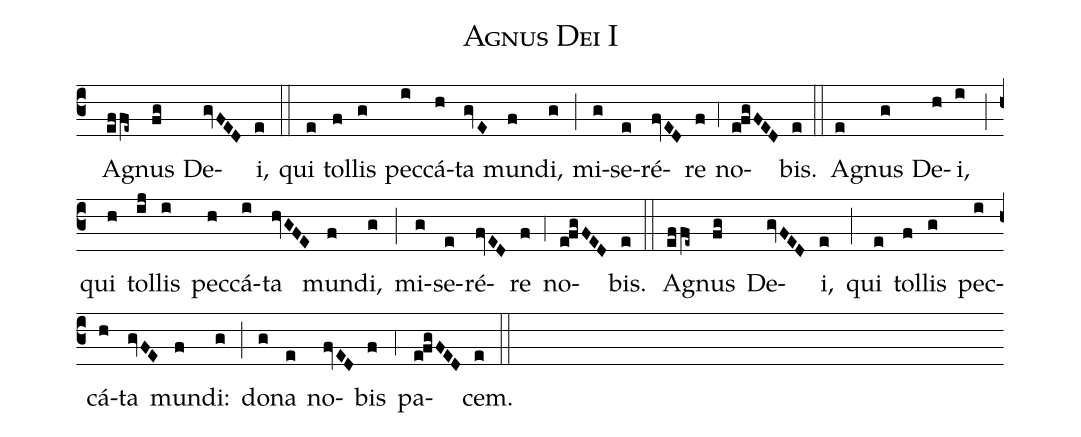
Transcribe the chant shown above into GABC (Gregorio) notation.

name:Agnus Dei I;
mode:VIII;
commentary:XII. s.;
%%
(c3) () A(effe~)gnus(fg) De(gvFED)i,(e) (::) qui(e) tol(f)lis(g) pec(i)cá(h)ta(gvE) mun(f)di,(g) (;) mi(g)se(e)ré(fvED)re(f) (,4) no(e!fgFED)bis.(e) (::) A(e)gnus(g) De(h)i,(i) (;) qui(h) tol(ij)lis(i) pec(h)cá(i)ta(hvGFE) mun(f)di,(g) (;) mi(g)se(e)ré(fvED)re(f) (,4) no(e!fgFED)bis.(e) (::) A(effe~)gnus(fg) De(gvFED)i,(e) (;) qui(e) tol(f)lis(g) pec(i)cá(h)ta(gvFE) mun(f)di:(g) (;) do(g)na(e) no(fvED)bis(f) (,4) pa(e!fgFED)cem.(e) (::)
